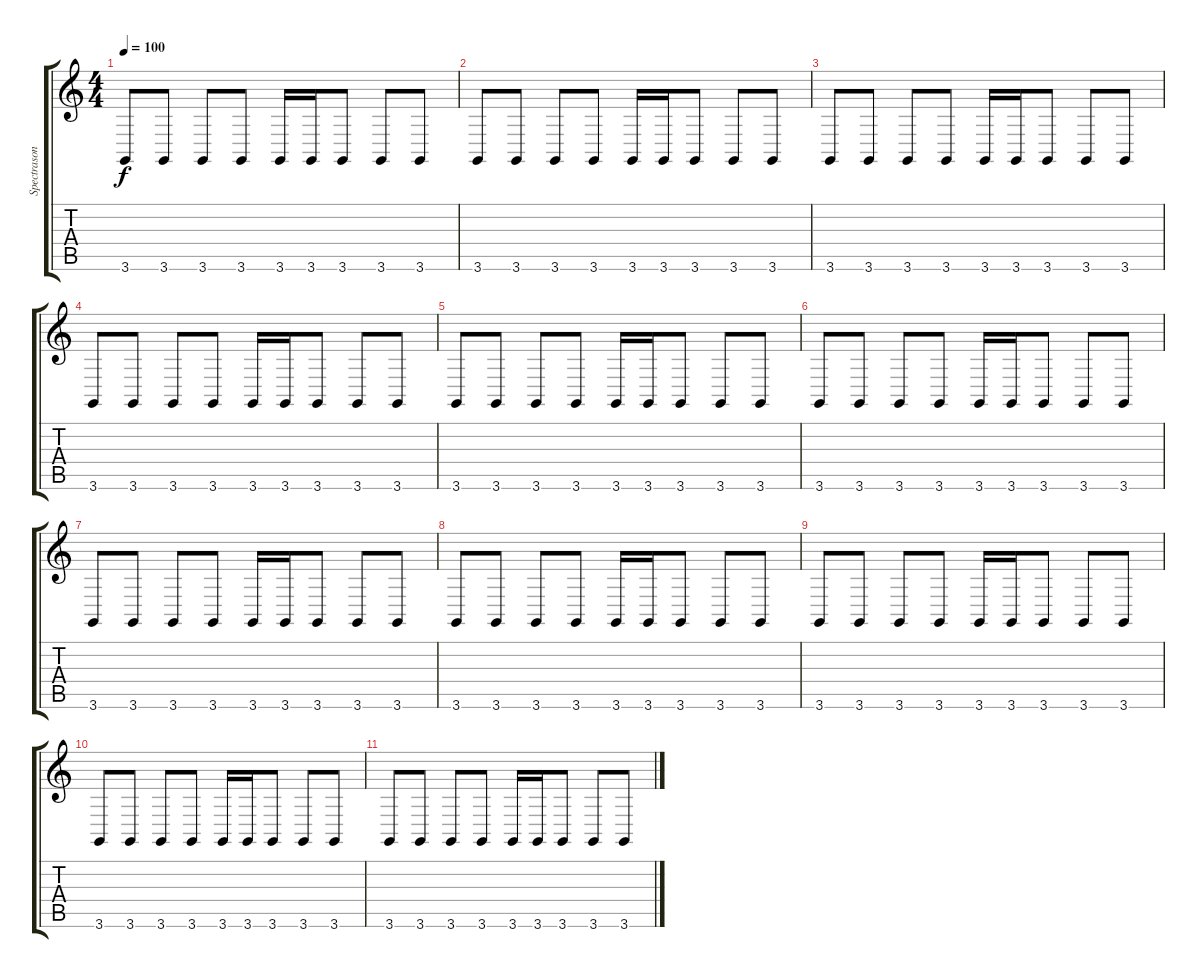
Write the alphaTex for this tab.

\track ("Spectrasonics Omnisphere" "Spectrason") {instrument taikodrum}
\staff {score tabs}
\tuning (E4 B3 G3 D3 A2 E2) {hide}
\ts (4 4)
\tempo 100
\clef g2
\ks c
3.6.8{dy f balance 3} 3.6.8{balance 13} 3.6.8{balance 3} 3.6.8{balance 13} 3.6.16{balance 3} 3.6.16 3.6.8{balance 13} 3.6.8{balance 3} 3.6.8{balance 13} |
3.6.8{balance 3} 3.6.8{balance 13} 3.6.8{balance 3} 3.6.8{balance 13} 3.6.16{balance 3} 3.6.16 3.6.8{balance 13} 3.6.8{balance 3} 3.6.8{balance 13} |
3.6.8{balance 3} 3.6.8{balance 13} 3.6.8{balance 3} 3.6.8{balance 13} 3.6.16{balance 3} 3.6.16 3.6.8{balance 13} 3.6.8{balance 3} 3.6.8{balance 13} |
3.6.8{balance 3} 3.6.8{balance 13} 3.6.8{balance 3} 3.6.8{balance 13} 3.6.16{balance 3} 3.6.16 3.6.8{balance 13} 3.6.8{balance 3} 3.6.8{balance 13} |
3.6.8{balance 3} 3.6.8{balance 13} 3.6.8{balance 3} 3.6.8{balance 13} 3.6.16{balance 3} 3.6.16 3.6.8{balance 13} 3.6.8{balance 3} 3.6.8{balance 13} |
3.6.8{balance 3} 3.6.8{balance 13} 3.6.8{balance 3} 3.6.8{balance 13} 3.6.16{balance 3} 3.6.16 3.6.8{balance 13} 3.6.8{balance 3} 3.6.8{balance 13} |
3.6.8{balance 3} 3.6.8{balance 13} 3.6.8{balance 3} 3.6.8{balance 13} 3.6.16{balance 3} 3.6.16 3.6.8{balance 13} 3.6.8{balance 3} 3.6.8{balance 13} |
3.6.8{balance 3} 3.6.8{balance 13} 3.6.8{balance 3} 3.6.8{balance 13} 3.6.16{balance 3} 3.6.16 3.6.8{balance 13} 3.6.8{balance 3} 3.6.8{balance 13} |
3.6.8{balance 3} 3.6.8{balance 13} 3.6.8{balance 3} 3.6.8{balance 13} 3.6.16{balance 3} 3.6.16 3.6.8{balance 13} 3.6.8{balance 3} 3.6.8{balance 13} |
3.6.8{balance 3} 3.6.8{balance 13} 3.6.8{balance 3} 3.6.8{balance 13} 3.6.16{balance 3} 3.6.16 3.6.8{balance 13} 3.6.8{balance 3} 3.6.8{balance 13} |
3.6.8{balance 3} 3.6.8{balance 13} 3.6.8{balance 3} 3.6.8{balance 13} 3.6.16{balance 3} 3.6.16 3.6.8{balance 13} 3.6.8{balance 3} 3.6.8{balance 13}
